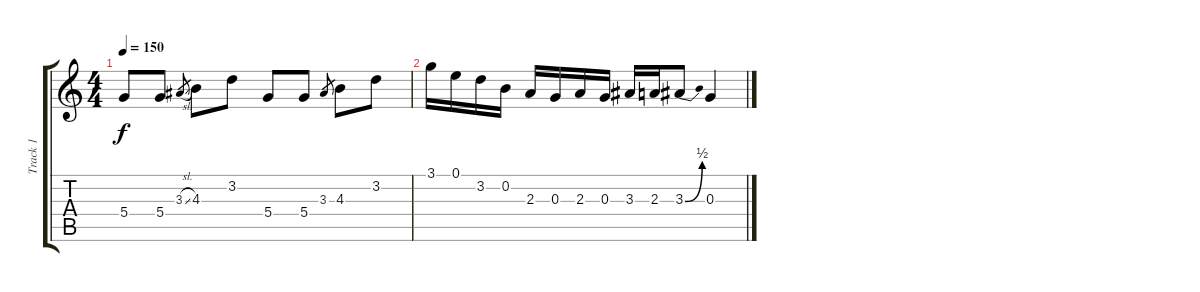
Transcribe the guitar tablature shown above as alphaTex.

\track ("Track 1" "Track 1") {instrument banjo}
\staff {score tabs}
\tuning (E4 B3 G3 D3 A2 E2) {hide}
\displaytranspose 12
\ts (4 4)
\tempo 150
\clef g2
\ks c
5.4.8{dy f instrument banjo} 5.4.8 3.3{sl}.8{gr} 4.3.8 3.2.8 5.4.8 5.4.8 3.3.8{gr} 4.3.8 3.2.8 |
3.1.16 0.1.16 3.2.16 0.2.16 2.3.16 0.3.16 2.3.16 0.3.16 3.3.16 2.3.16 3.3{be (bend 0 0 60 2)}.8 0.3.4
